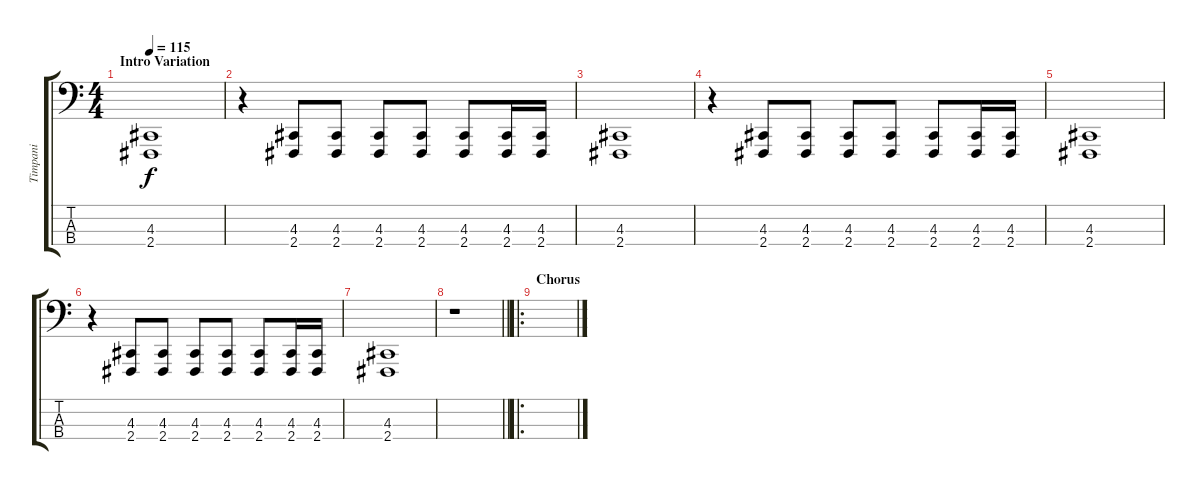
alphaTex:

\track ("Timpani" "Timpani") {instrument timpani}
\staff {score tabs}
\tuning (G2 D2 A1 E1) {hide}
\ts (4 4)
\section ("" "Intro Variation")
\tempo 115
\clef f4
\ks c
(4.3 2.4).1{dy f} |
r.4 (4.3 2.4).8 (4.3 2.4).8 (4.3 2.4).8 (4.3 2.4).8 (4.3 2.4).8 (4.3 2.4).16 (4.3 2.4).16 |
(4.3 2.4).1 |
r.4 (4.3 2.4).8 (4.3 2.4).8 (4.3 2.4).8 (4.3 2.4).8 (4.3 2.4).8 (4.3 2.4).16 (4.3 2.4).16 |
(4.3 2.4).1 |
r.4 (4.3 2.4).8 (4.3 2.4).8 (4.3 2.4).8 (4.3 2.4).8 (4.3 2.4).8 (4.3 2.4).16 (4.3 2.4).16 |
(4.3 2.4).1 |
\barLineRight lightlight
r.1 |
\ro
\section ("" "Chorus")
